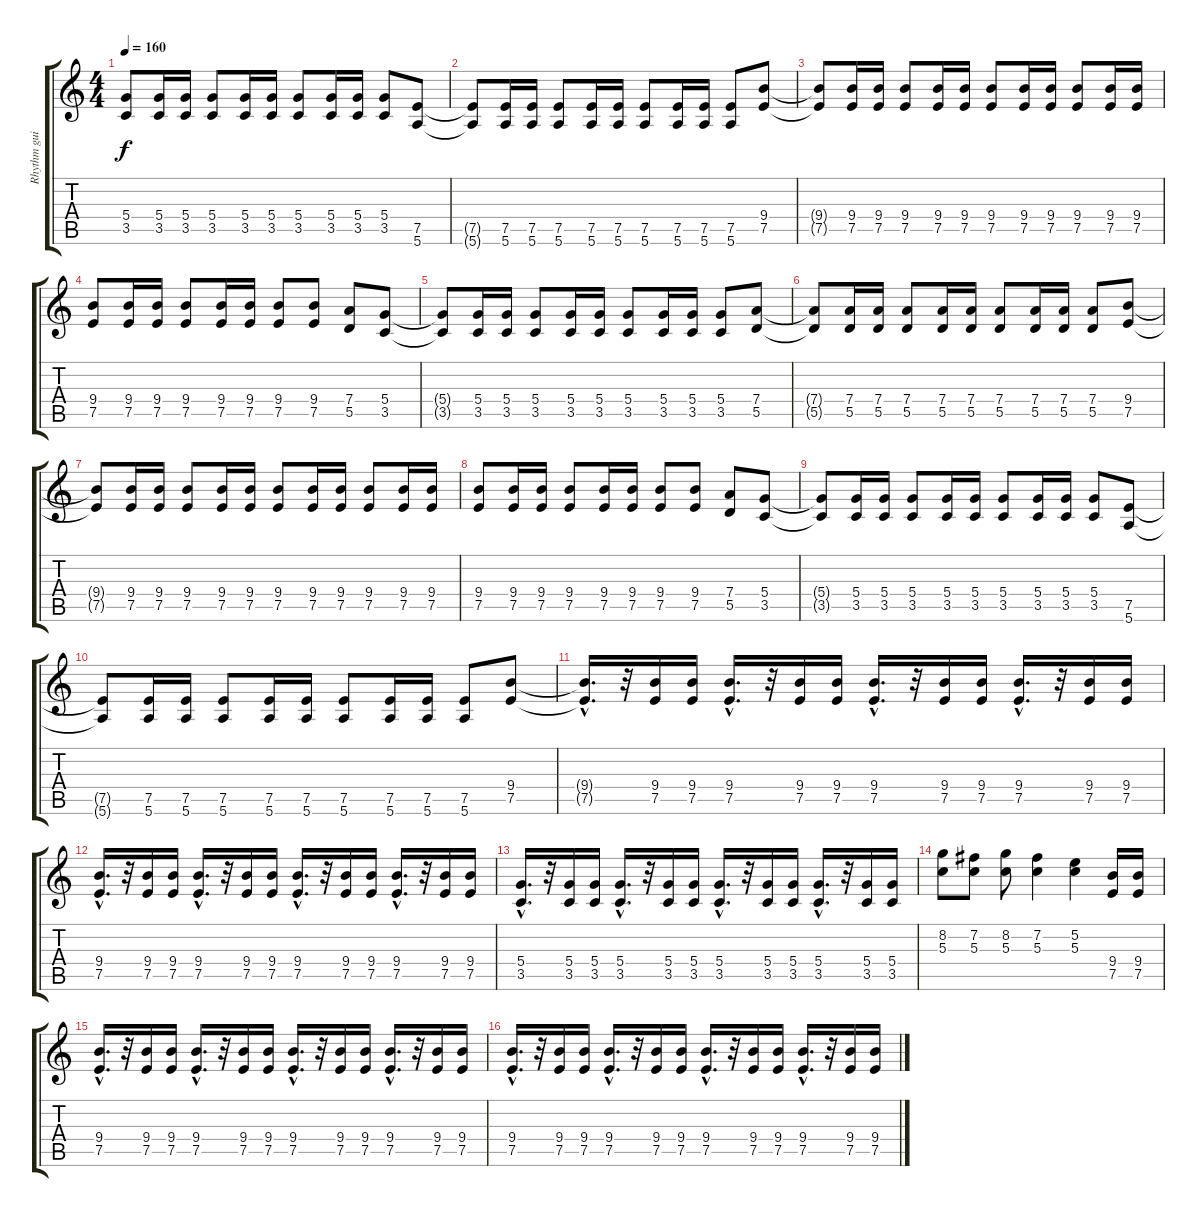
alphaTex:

\track ("Rhythm guitar" "Rhythm gui") {instrument distortionguitar}
\staff {score tabs}
\tuning (E4 B3 G3 D3 A2 E2) {hide}
\ts (4 4)
\tempo 160
\clef g2
\ks c
(5.4{t} 3.5{t}).8{dy f} (5.4 3.5).16 (5.4 3.5).16 (5.4 3.5).8 (5.4 3.5).16 (5.4 3.5).16 (5.4 3.5).8 (5.4 3.5).16 (5.4 3.5).16 (5.4 3.5).8 (7.5 5.6).8 |
(7.5{t} 5.6{t}).8 (7.5 5.6).16 (7.5 5.6).16 (7.5 5.6).8 (7.5 5.6).16 (7.5 5.6).16 (7.5 5.6).8 (7.5 5.6).16 (7.5 5.6).16 (7.5 5.6).8 (9.4 7.5).8 |
(9.4{t} 7.5{t}).8 (9.4 7.5).16 (9.4 7.5).16 (9.4 7.5).8 (9.4 7.5).16 (9.4 7.5).16 (9.4 7.5).8 (9.4 7.5).16 (9.4 7.5).16 (9.4 7.5).8 (9.4 7.5).16 (9.4 7.5).16 |
(9.4 7.5).8 (9.4 7.5).16 (9.4 7.5).16 (9.4 7.5).8 (9.4 7.5).16 (9.4 7.5).16 (9.4 7.5).8 (9.4 7.5).8 (7.4 5.5).8 (5.4 3.5).8 |
(5.4{t} 3.5{t}).8 (5.4 3.5).16 (5.4 3.5).16 (5.4 3.5).8 (5.4 3.5).16 (5.4 3.5).16 (5.4 3.5).8 (5.4 3.5).16 (5.4 3.5).16 (5.4 3.5).8 (7.4 5.5).8 |
(7.4{t} 5.5{t}).8 (7.4 5.5).16 (7.4 5.5).16 (7.4 5.5).8 (7.4 5.5).16 (7.4 5.5).16 (7.4 5.5).8 (7.4 5.5).16 (7.4 5.5).16 (7.4 5.5).8 (9.4 7.5).8 |
(9.4{t} 7.5{t}).8 (9.4 7.5).16 (9.4 7.5).16 (9.4 7.5).8 (9.4 7.5).16 (9.4 7.5).16 (9.4 7.5).8 (9.4 7.5).16 (9.4 7.5).16 (9.4 7.5).8 (9.4 7.5).16 (9.4 7.5).16 |
(9.4 7.5).8 (9.4 7.5).16 (9.4 7.5).16 (9.4 7.5).8 (9.4 7.5).16 (9.4 7.5).16 (9.4 7.5).8 (9.4 7.5).8 (7.4 5.5).8 (5.4 3.5).8 |
(5.4{t} 3.5{t}).8 (5.4 3.5).16 (5.4 3.5).16 (5.4 3.5).8 (5.4 3.5).16 (5.4 3.5).16 (5.4 3.5).8 (5.4 3.5).16 (5.4 3.5).16 (5.4 3.5).8 (7.5 5.6).8 |
(7.5{t} 5.6{t}).8 (7.5 5.6).16 (7.5 5.6).16 (7.5 5.6).8 (7.5 5.6).16 (7.5 5.6).16 (7.5 5.6).8 (7.5 5.6).16 (7.5 5.6).16 (7.5 5.6).8 (9.4 7.5).8 |
(9.4{hac t} 7.5{hac t}).16{d} r.32 (9.4 7.5).16 (9.4 7.5).16 (9.4{hac} 7.5{hac}).16{d} r.32 (9.4 7.5).16 (9.4 7.5).16 (9.4{hac} 7.5{hac}).16{d} r.32 (9.4 7.5).16 (9.4 7.5).16 (9.4{hac} 7.5{hac}).16{d} r.32 (9.4 7.5).16 (9.4 7.5).16 |
(9.4{hac} 7.5{hac}).16{d} r.32 (9.4 7.5).16 (9.4 7.5).16 (9.4{hac} 7.5{hac}).16{d} r.32 (9.4 7.5).16 (9.4 7.5).16 (9.4{hac} 7.5{hac}).16{d} r.32 (9.4 7.5).16 (9.4 7.5).16 (9.4{hac} 7.5{hac}).16{d} r.32 (9.4 7.5).16 (9.4 7.5).16 |
(5.4{hac} 3.5{hac}).16{d} r.32 (5.4 3.5).16 (5.4 3.5).16 (5.4{hac} 3.5{hac}).16{d} r.32 (5.4 3.5).16 (5.4 3.5).16 (5.4{hac} 3.5{hac}).16{d} r.32 (5.4 3.5).16 (5.4 3.5).16 (5.4{hac} 3.5{hac}).16{d} r.32 (5.4 3.5).16 (5.4 3.5).16 |
(8.2 5.3).8 (7.2 5.3).8 (8.2 5.3).8 (7.2 5.3).4 (5.2 5.3).4 (9.4 7.5).16 (9.4 7.5).16 |
(9.4{hac} 7.5{hac}).16{d} r.32 (9.4 7.5).16 (9.4 7.5).16 (9.4{hac} 7.5{hac}).16{d} r.32 (9.4 7.5).16 (9.4 7.5).16 (9.4{hac} 7.5{hac}).16{d} r.32 (9.4 7.5).16 (9.4 7.5).16 (9.4{hac} 7.5{hac}).16{d} r.32 (9.4 7.5).16 (9.4 7.5).16 |
(9.4{hac} 7.5{hac}).16{d} r.32 (9.4 7.5).16 (9.4 7.5).16 (9.4{hac} 7.5{hac}).16{d} r.32 (9.4 7.5).16 (9.4 7.5).16 (9.4{hac} 7.5{hac}).16{d} r.32 (9.4 7.5).16 (9.4 7.5).16 (9.4{hac} 7.5{hac}).16{d} r.32 (9.4 7.5).16 (9.4 7.5).16
